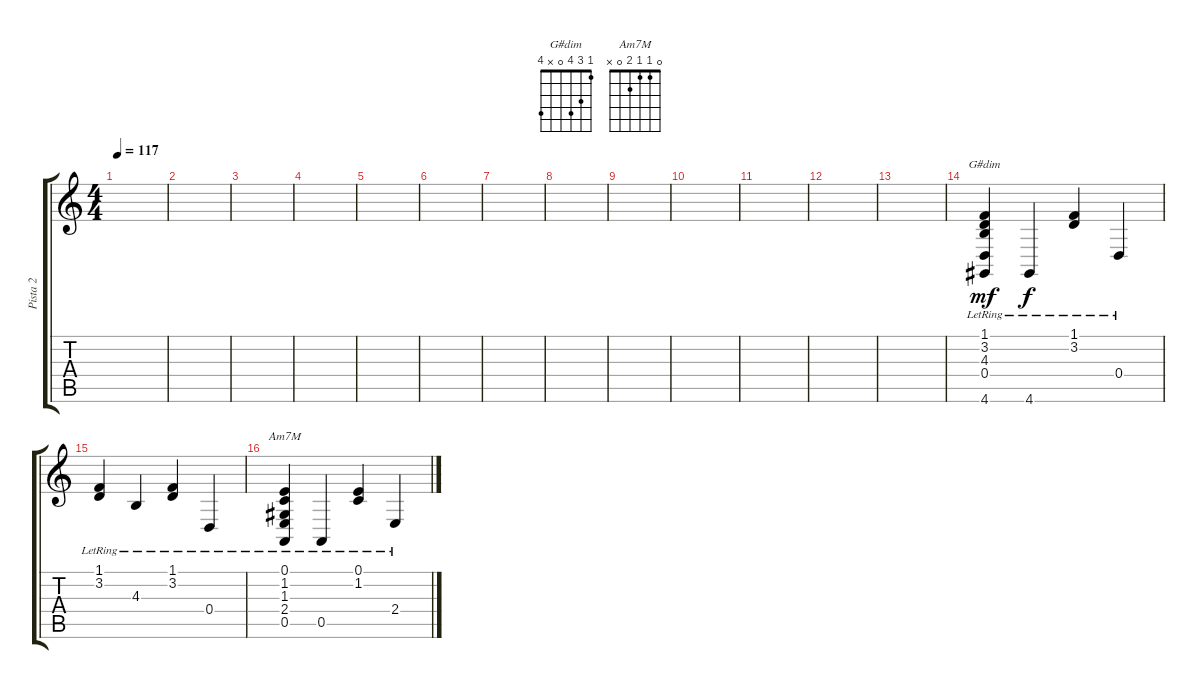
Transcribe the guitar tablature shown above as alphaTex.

\track ("Pista 2" "Pista 2") {instrument acousticgrandpiano}
\staff {score tabs}
\tuning (E4 B3 G3 D3 A2 E2) {hide}
\chord ("G#dim" 1 3 4 0 x 4)
\chord ("Am7M" 0 1 1 2 0 x)
\ts (4 4)
\tempo 117
\clef g2
\ks c
|
|
|
|
|
|
|
|
|
|
|
|
|
(1.1{lr} 3.2{lr} 4.3{lr} 0.4{lr} 4.6{lr}).4{ch "G#dim" dy mf volume 16} 4.6{lr}.4{dy f} (1.1{lr} 3.2{lr}).4 0.4{lr}.4 |
(1.1{lr} 3.2{lr}).4 4.3{lr}.4 (1.1{lr} 3.2{lr}).4 0.4{lr}.4 |
(0.1{lr} 1.2{lr} 1.3{lr} 2.4{lr} 0.5{lr}).4{ch "Am7M"} 0.5{lr}.4 (0.1{lr} 1.2{lr}).4 2.4{lr}.4
